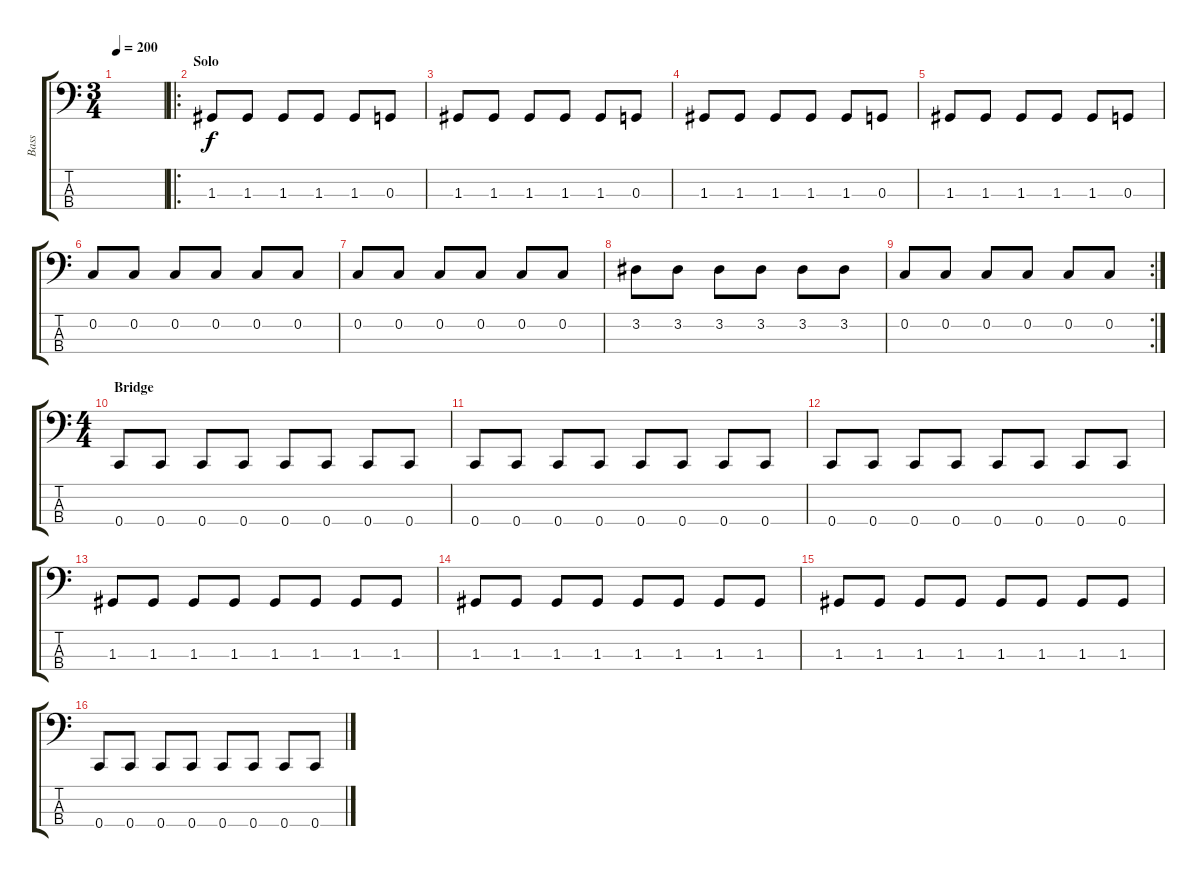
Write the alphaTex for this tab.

\track ("Bass" "Bass") {instrument electricbasspick}
\staff {score tabs}
\tuning (F2 C2 G1 C1) {hide}
\ts (3 4)
\tempo 200
\clef f4
\ks c
|
\ro
\section ("" "Solo")
1.3.8 1.3.8 1.3.8 1.3.8 1.3.8 0.3.8 |
1.3.8 1.3.8 1.3.8 1.3.8 1.3.8 0.3.8 |
1.3.8 1.3.8 1.3.8 1.3.8 1.3.8 0.3.8 |
1.3.8 1.3.8 1.3.8 1.3.8 1.3.8 0.3.8 |
0.2.8 0.2.8 0.2.8 0.2.8 0.2.8 0.2.8 |
0.2.8 0.2.8 0.2.8 0.2.8 0.2.8 0.2.8 |
3.2.8 3.2.8 3.2.8 3.2.8 3.2.8 3.2.8 |
\rc 2
0.2.8 0.2.8 0.2.8 0.2.8 0.2.8 0.2.8 |
\ts (4 4)
\section ("" "Bridge")
0.4.8 0.4.8 0.4.8 0.4.8 0.4.8 0.4.8 0.4.8 0.4.8 |
0.4.8 0.4.8 0.4.8 0.4.8 0.4.8 0.4.8 0.4.8 0.4.8 |
0.4.8 0.4.8 0.4.8 0.4.8 0.4.8 0.4.8 0.4.8 0.4.8 |
1.3.8 1.3.8 1.3.8 1.3.8 1.3.8 1.3.8 1.3.8 1.3.8 |
1.3.8 1.3.8 1.3.8 1.3.8 1.3.8 1.3.8 1.3.8 1.3.8 |
1.3.8 1.3.8 1.3.8 1.3.8 1.3.8 1.3.8 1.3.8 1.3.8 |
0.4.8 0.4.8 0.4.8 0.4.8 0.4.8 0.4.8 0.4.8 0.4.8
